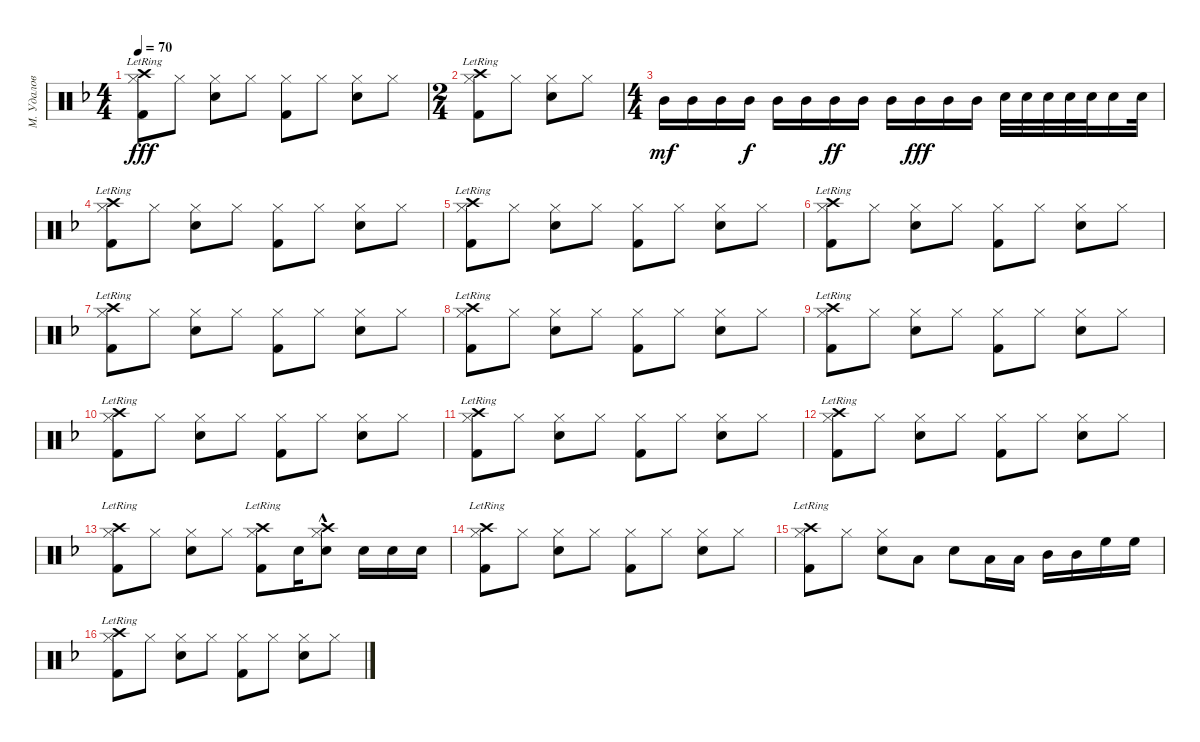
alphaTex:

\track ("М. Удалов" "М. Удалов") {instrument percussion}
\staff {score}
\articulation defaults
\ts (4 4)
\tempo 70
\clef neutral
\ks dminor
("Hi-Hat (closed)" "Kick (hit) 2" "Crash high (hit)"{lr}).8{dy fff} "Hi-Hat (closed)".8 ("Hi-Hat (closed)" "Snare (hit) 2").8 "Hi-Hat (closed)".8 ("Hi-Hat (closed)" "Kick (hit) 2").8 "Hi-Hat (closed)".8 ("Hi-Hat (closed)" "Snare (hit) 2").8 "Hi-Hat (closed)".8 |
\ts (2 4)
("Hi-Hat (closed)" "Kick (hit) 2" "Crash high (hit)"{lr}).8 "Hi-Hat (closed)".8 ("Hi-Hat (closed)" "Snare (hit) 2").8 "Hi-Hat (closed)".8 |
\ts (4 4)
"Mid Tom (hit)".16{dy mf} "Mid Tom (hit)".16 "Mid Tom (hit)".16 "Mid Tom (hit)".16{dy f} "Mid Tom (hit)".16 "Mid Tom (hit)".16 "Mid Tom (hit)".16{dy ff} "Mid Tom (hit)".16 "Mid Tom (hit)".16 "Mid Tom (hit)".16{dy fff} "Mid Tom (hit)".16 "Mid Tom (hit)".16 "Snare (hit) 2".32 "Snare (hit) 2".32 "Snare (hit) 2".32 "Snare (hit) 2".32 "Snare (hit) 2".32 "Snare (hit) 2".16 "Snare (hit) 2".32 |
("Hi-Hat (closed)" "Kick (hit) 2" "Crash high (hit)"{lr}).8 "Hi-Hat (closed)".8 ("Hi-Hat (closed)" "Snare (hit) 2").8 "Hi-Hat (closed)".8 ("Hi-Hat (closed)" "Kick (hit) 2").8 "Hi-Hat (closed)".8 ("Hi-Hat (closed)" "Snare (hit) 2").8 "Hi-Hat (closed)".8 |
("Hi-Hat (closed)" "Kick (hit) 2" "Crash high (hit)"{lr}).8 "Hi-Hat (closed)".8 ("Hi-Hat (closed)" "Snare (hit) 2").8 "Hi-Hat (closed)".8 ("Hi-Hat (closed)" "Kick (hit) 2").8 "Hi-Hat (closed)".8 ("Hi-Hat (closed)" "Snare (hit) 2").8 "Hi-Hat (closed)".8 |
("Hi-Hat (closed)" "Kick (hit) 2" "Crash high (hit)"{lr}).8 "Hi-Hat (closed)".8 ("Hi-Hat (closed)" "Snare (hit) 2").8 "Hi-Hat (closed)".8 ("Hi-Hat (closed)" "Kick (hit) 2").8 "Hi-Hat (closed)".8 ("Hi-Hat (closed)" "Snare (hit) 2").8 "Hi-Hat (closed)".8 |
("Hi-Hat (closed)" "Kick (hit) 2" "Crash high (hit)"{lr}).8 "Hi-Hat (closed)".8 ("Hi-Hat (closed)" "Snare (hit) 2").8 "Hi-Hat (closed)".8 ("Hi-Hat (closed)" "Kick (hit) 2").8 "Hi-Hat (closed)".8 ("Hi-Hat (closed)" "Snare (hit) 2").8 "Hi-Hat (closed)".8 |
("Hi-Hat (closed)" "Kick (hit) 2" "Crash high (hit)"{lr}).8 "Hi-Hat (closed)".8 ("Hi-Hat (closed)" "Snare (hit) 2").8 "Hi-Hat (closed)".8 ("Hi-Hat (closed)" "Kick (hit) 2").8 "Hi-Hat (closed)".8 ("Hi-Hat (closed)" "Snare (hit) 2").8 "Hi-Hat (closed)".8 |
("Hi-Hat (closed)" "Kick (hit) 2" "Crash high (hit)"{lr}).8 "Hi-Hat (closed)".8 ("Hi-Hat (closed)" "Snare (hit) 2").8 "Hi-Hat (closed)".8 ("Hi-Hat (closed)" "Kick (hit) 2").8 "Hi-Hat (closed)".8 ("Hi-Hat (closed)" "Snare (hit) 2").8 "Hi-Hat (closed)".8 |
("Hi-Hat (closed)" "Kick (hit) 2" "Crash high (hit)"{lr}).8 "Hi-Hat (closed)".8 ("Hi-Hat (closed)" "Snare (hit) 2").8 "Hi-Hat (closed)".8 ("Hi-Hat (closed)" "Kick (hit) 2").8 "Hi-Hat (closed)".8 ("Hi-Hat (closed)" "Snare (hit) 2").8 "Hi-Hat (closed)".8 |
("Hi-Hat (closed)" "Kick (hit) 2" "Crash high (hit)"{lr}).8 "Hi-Hat (closed)".8 ("Hi-Hat (closed)" "Snare (hit) 2").8 "Hi-Hat (closed)".8 ("Hi-Hat (closed)" "Kick (hit) 2").8 "Hi-Hat (closed)".8 ("Hi-Hat (closed)" "Snare (hit) 2").8 "Hi-Hat (closed)".8 |
("Hi-Hat (closed)" "Kick (hit) 2" "Crash high (hit)"{lr}).8 "Hi-Hat (closed)".8 ("Hi-Hat (closed)" "Snare (hit) 2").8 "Hi-Hat (closed)".8 ("Hi-Hat (closed)" "Kick (hit) 2").8 "Hi-Hat (closed)".8 ("Hi-Hat (closed)" "Snare (hit) 2").8 "Hi-Hat (closed)".8 |
("Hi-Hat (closed)" "Kick (hit) 2" "Crash high (hit)"{lr}).8 "Hi-Hat (closed)".8 ("Hi-Hat (closed)" "Snare (hit) 2").8 "Hi-Hat (closed)".8 ("Hi-Hat (closed)" "Kick (hit) 2" "Crash high (hit)"{lr}).8 "Snare (hit) 2".16 ("Hi-Hat (closed)" "Snare (hit) 2" "Crash high (hit)"{hac}).8 "Snare (hit) 2".16 "Snare (hit) 2".16 "Snare (hit) 2".16 |
("Hi-Hat (closed)" "Kick (hit) 2" "Crash high (hit)"{lr}).8 "Hi-Hat (closed)".8 ("Hi-Hat (closed)" "Snare (hit) 2").8 "Hi-Hat (closed)".8 ("Hi-Hat (closed)" "Kick (hit) 2").8 "Hi-Hat (closed)".8 ("Hi-Hat (closed)" "Snare (hit) 2").8 "Hi-Hat (closed)".8 |
("Hi-Hat (closed)" "Kick (hit) 2" "Crash high (hit)"{lr}).8 "Hi-Hat (closed)".8 ("Hi-Hat (closed)" "Snare (hit) 2").8 "Low Floor Tom (hit)".8 "Snare (hit) 2".8 "Low Tom (hit)".16 "Low Tom (hit)".16 "Mid Tom (hit)".16 "Mid Tom (hit)".16 "High Floor Tom (hit)".16 "High Floor Tom (hit)".16 |
("Hi-Hat (closed)" "Kick (hit) 2" "Crash high (hit)"{lr}).8 "Hi-Hat (closed)".8 ("Hi-Hat (closed)" "Snare (hit) 2").8 "Hi-Hat (closed)".8 ("Hi-Hat (closed)" "Kick (hit) 2").8 "Hi-Hat (closed)".8 ("Hi-Hat (closed)" "Snare (hit) 2").8 "Hi-Hat (closed)".8
